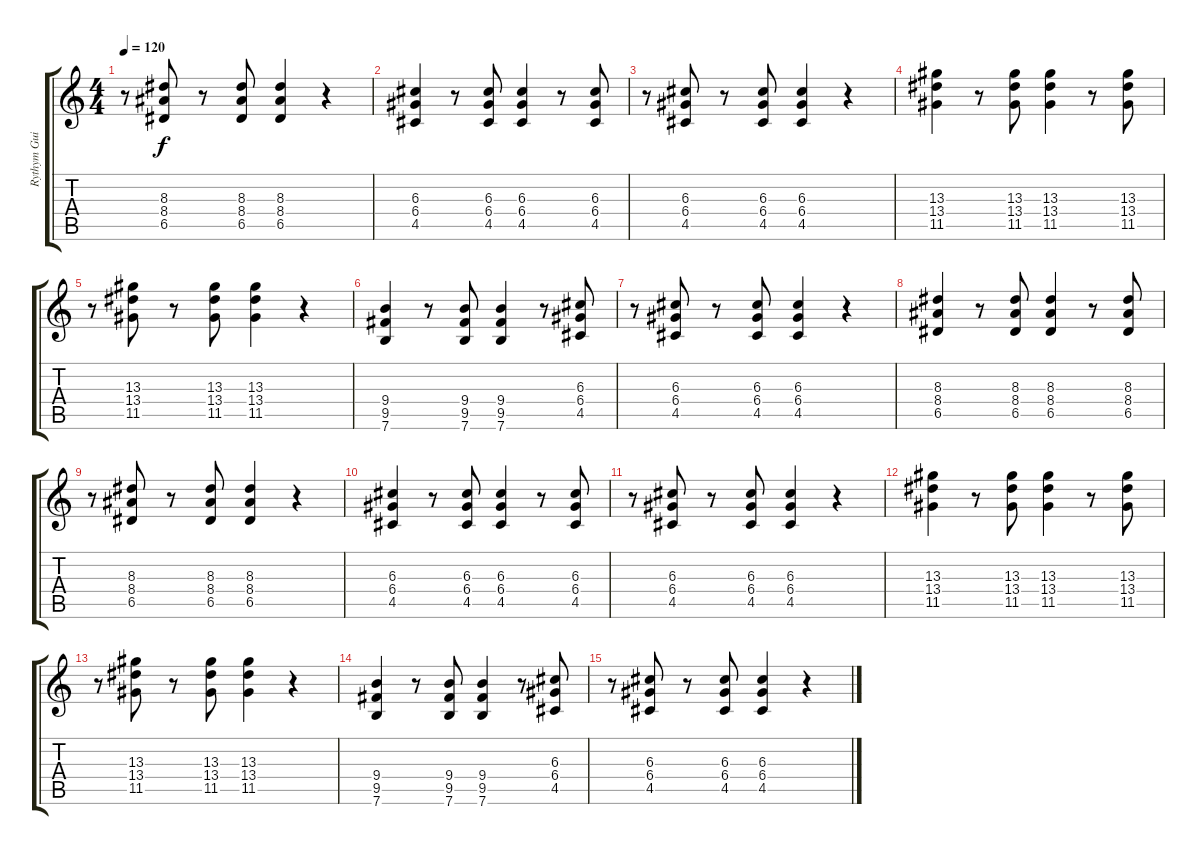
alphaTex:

\track ("Rythym Guitar" "Rythym Gui") {instrument overdrivenguitar}
\staff {score tabs}
\tuning (E4 B3 G3 D3 A2 E2) {hide}
\ts (4 4)
\tempo 120
\clef g2
\ks c
r.8{dy f} (8.3 8.4 6.5).8 r.8 (8.3 8.4 6.5).8 (8.3 8.4 6.5).4 r.4 |
(6.3 6.4 4.5).4 r.8 (6.3 6.4 4.5).8 (6.3 6.4 4.5).4 r.8 (6.3 6.4 4.5).8 |
r.8 (6.3 6.4 4.5).8 r.8 (6.3 6.4 4.5).8 (6.3 6.4 4.5).4 r.4 |
(13.3 13.4 11.5).4 r.8 (13.3 13.4 11.5).8 (13.3 13.4 11.5).4 r.8 (13.3 13.4 11.5).8 |
r.8 (13.3 13.4 11.5).8 r.8 (13.3 13.4 11.5).8 (13.3 13.4 11.5).4 r.4 |
(9.4 9.5 7.6).4 r.8 (9.4 9.5 7.6).8 (9.4 9.5 7.6).4 r.8 (6.3 6.4 4.5).8 |
r.8 (6.3 6.4 4.5).8 r.8 (6.3 6.4 4.5).8 (6.3 6.4 4.5).4 r.4 |
(8.3 8.4 6.5).4 r.8 (8.3 8.4 6.5).8 (8.3 8.4 6.5).4 r.8 (8.3 8.4 6.5).8 |
r.8 (8.3 8.4 6.5).8 r.8 (8.3 8.4 6.5).8 (8.3 8.4 6.5).4 r.4 |
(6.3 6.4 4.5).4 r.8 (6.3 6.4 4.5).8 (6.3 6.4 4.5).4 r.8 (6.3 6.4 4.5).8 |
r.8 (6.3 6.4 4.5).8 r.8 (6.3 6.4 4.5).8 (6.3 6.4 4.5).4 r.4 |
(13.3 13.4 11.5).4 r.8 (13.3 13.4 11.5).8 (13.3 13.4 11.5).4 r.8 (13.3 13.4 11.5).8 |
r.8 (13.3 13.4 11.5).8 r.8 (13.3 13.4 11.5).8 (13.3 13.4 11.5).4 r.4 |
(9.4 9.5 7.6).4 r.8 (9.4 9.5 7.6).8 (9.4 9.5 7.6).4 r.8 (6.3 6.4 4.5).8 |
r.8 (6.3 6.4 4.5).8 r.8 (6.3 6.4 4.5).8 (6.3 6.4 4.5).4 r.4
